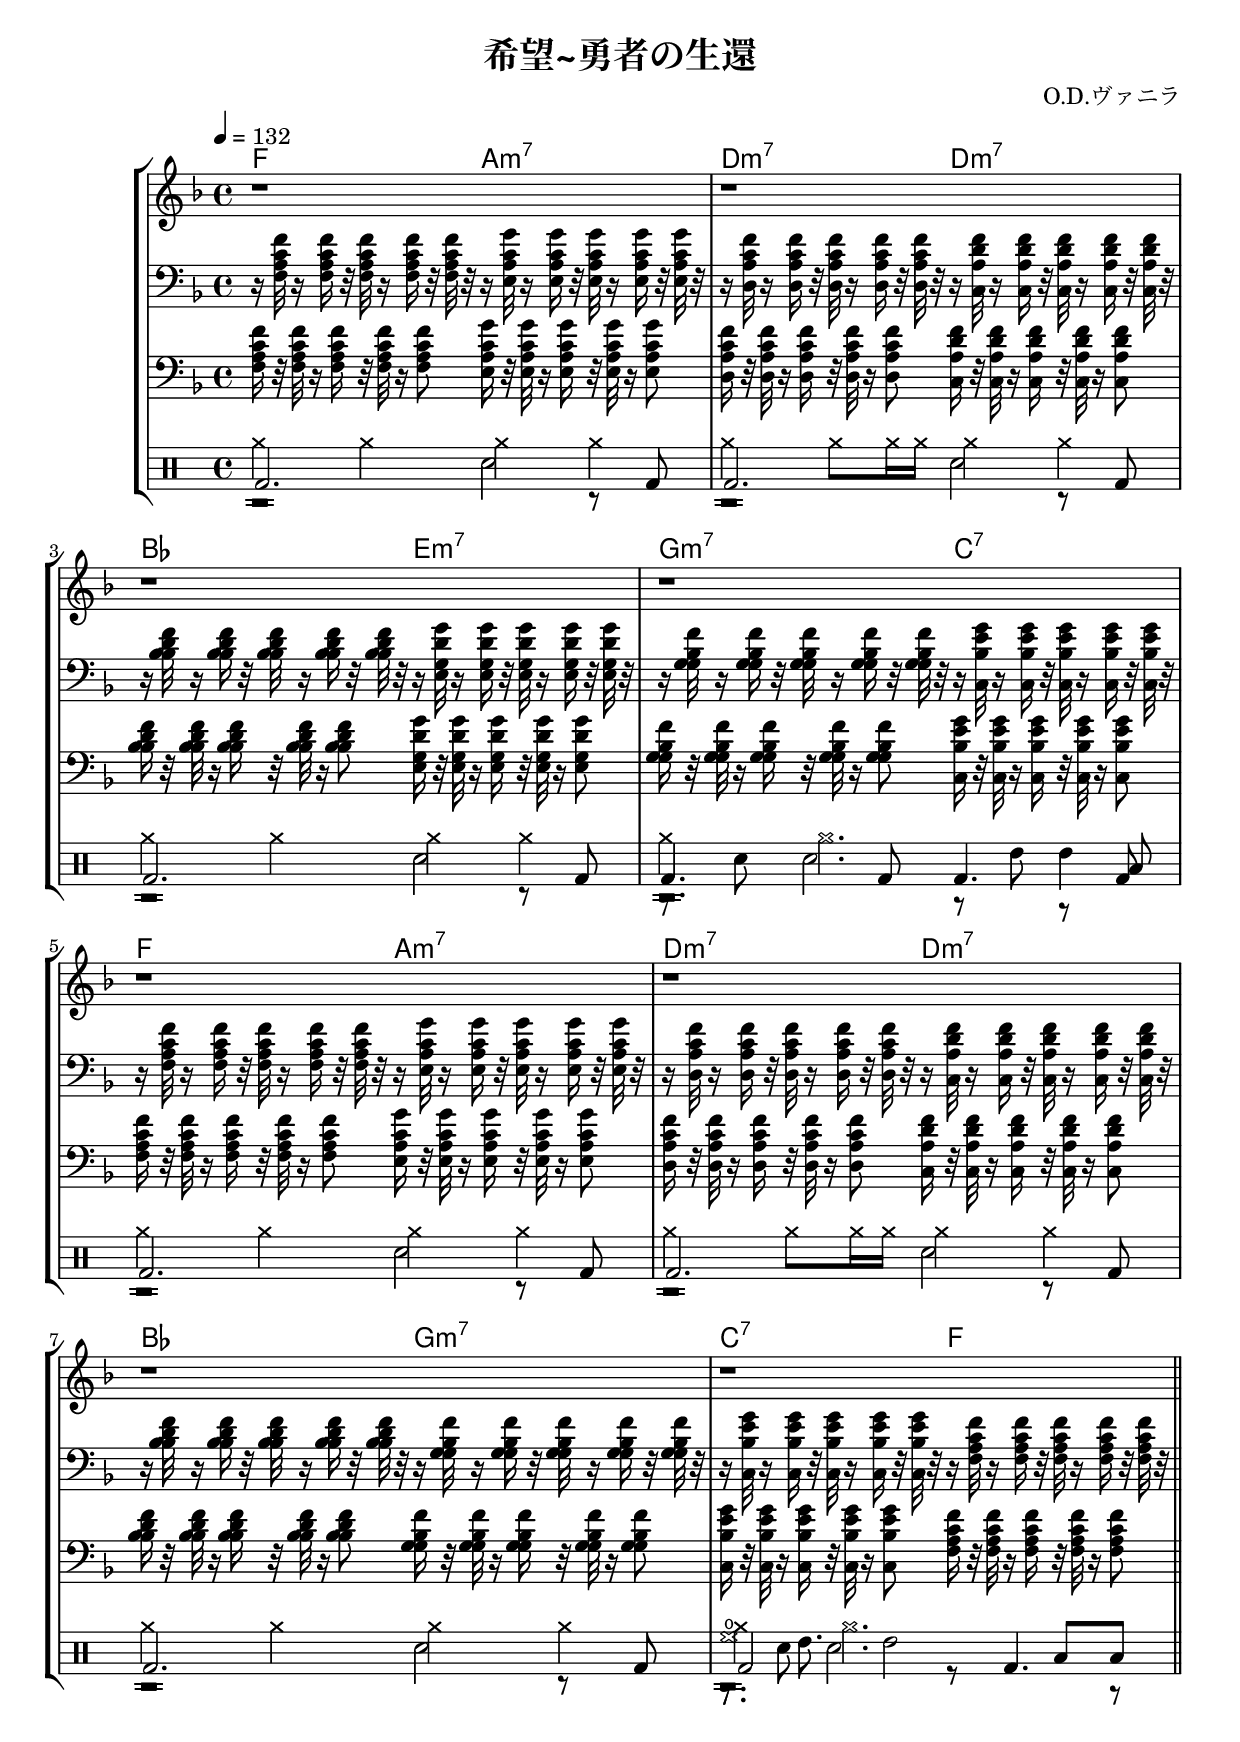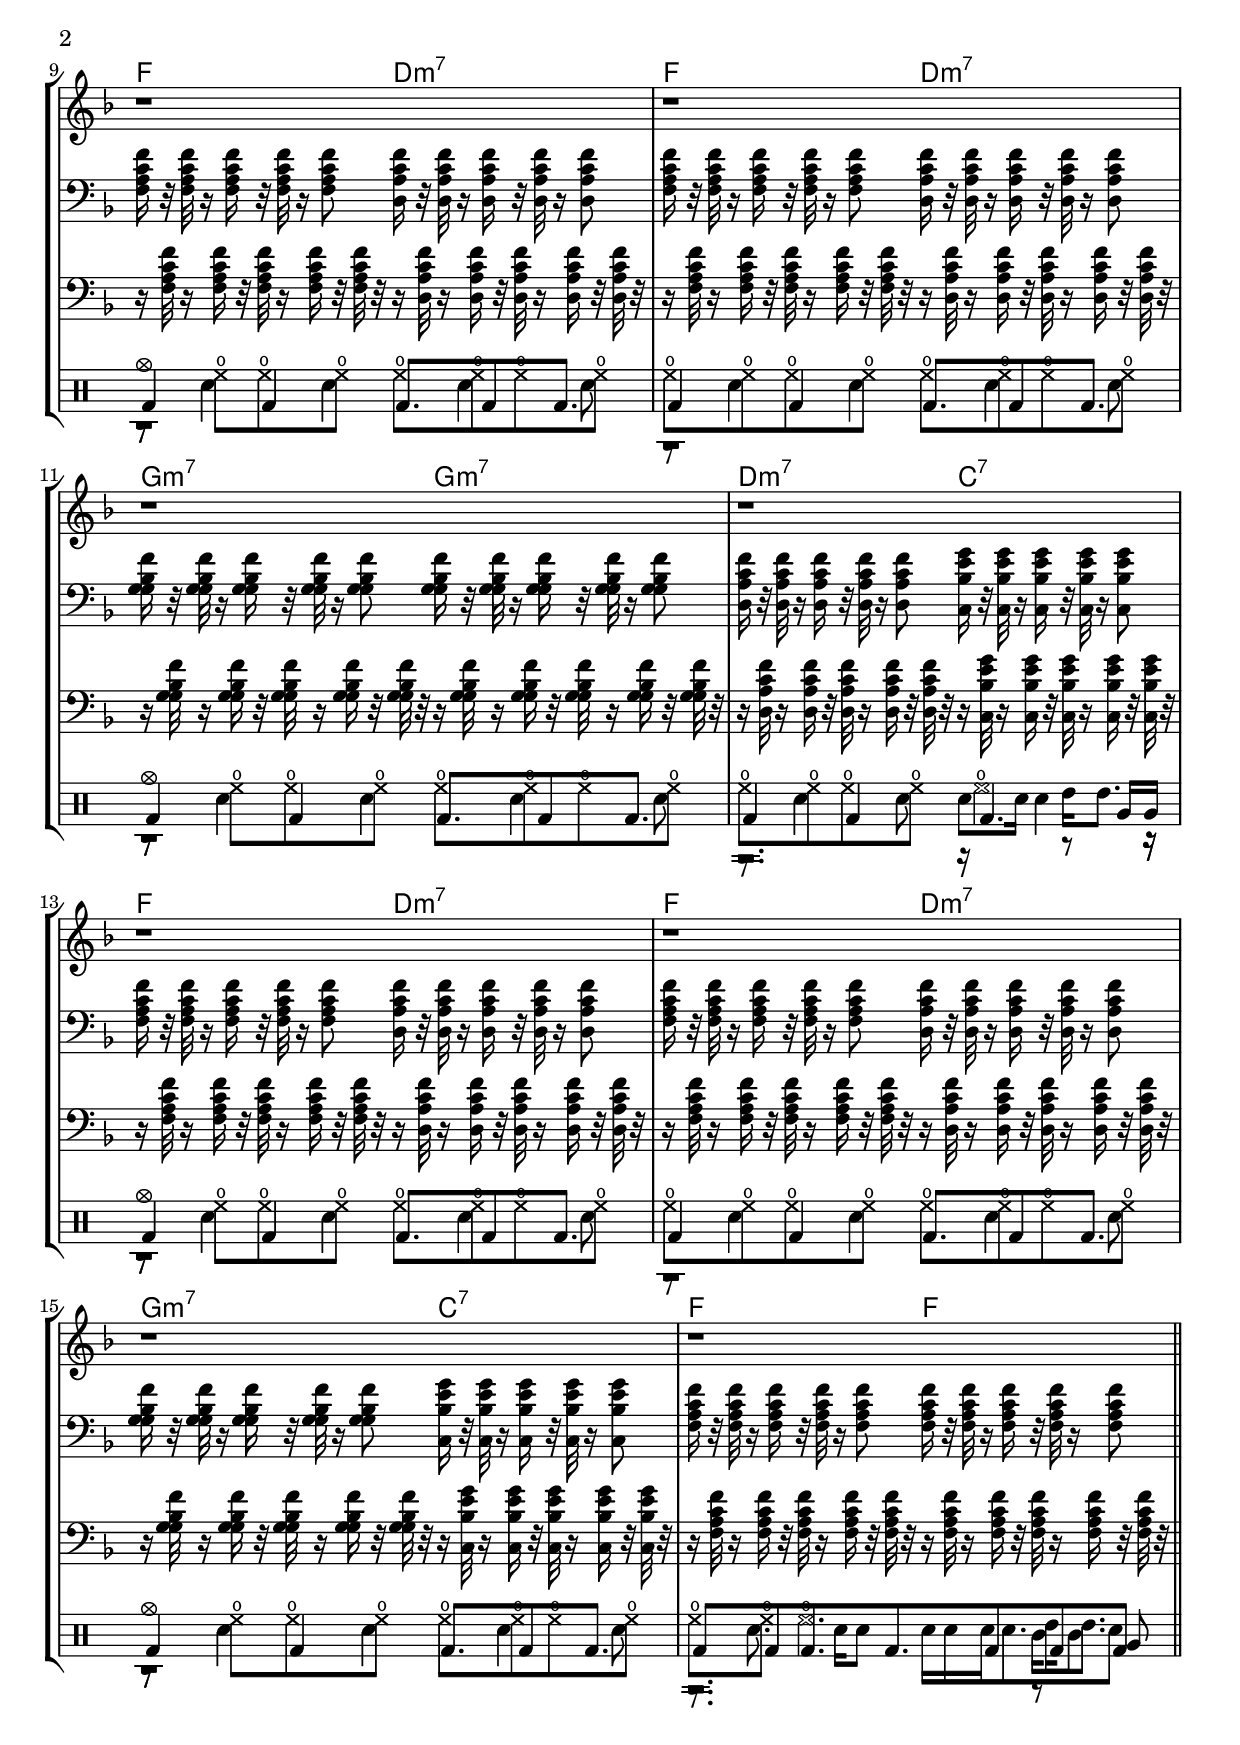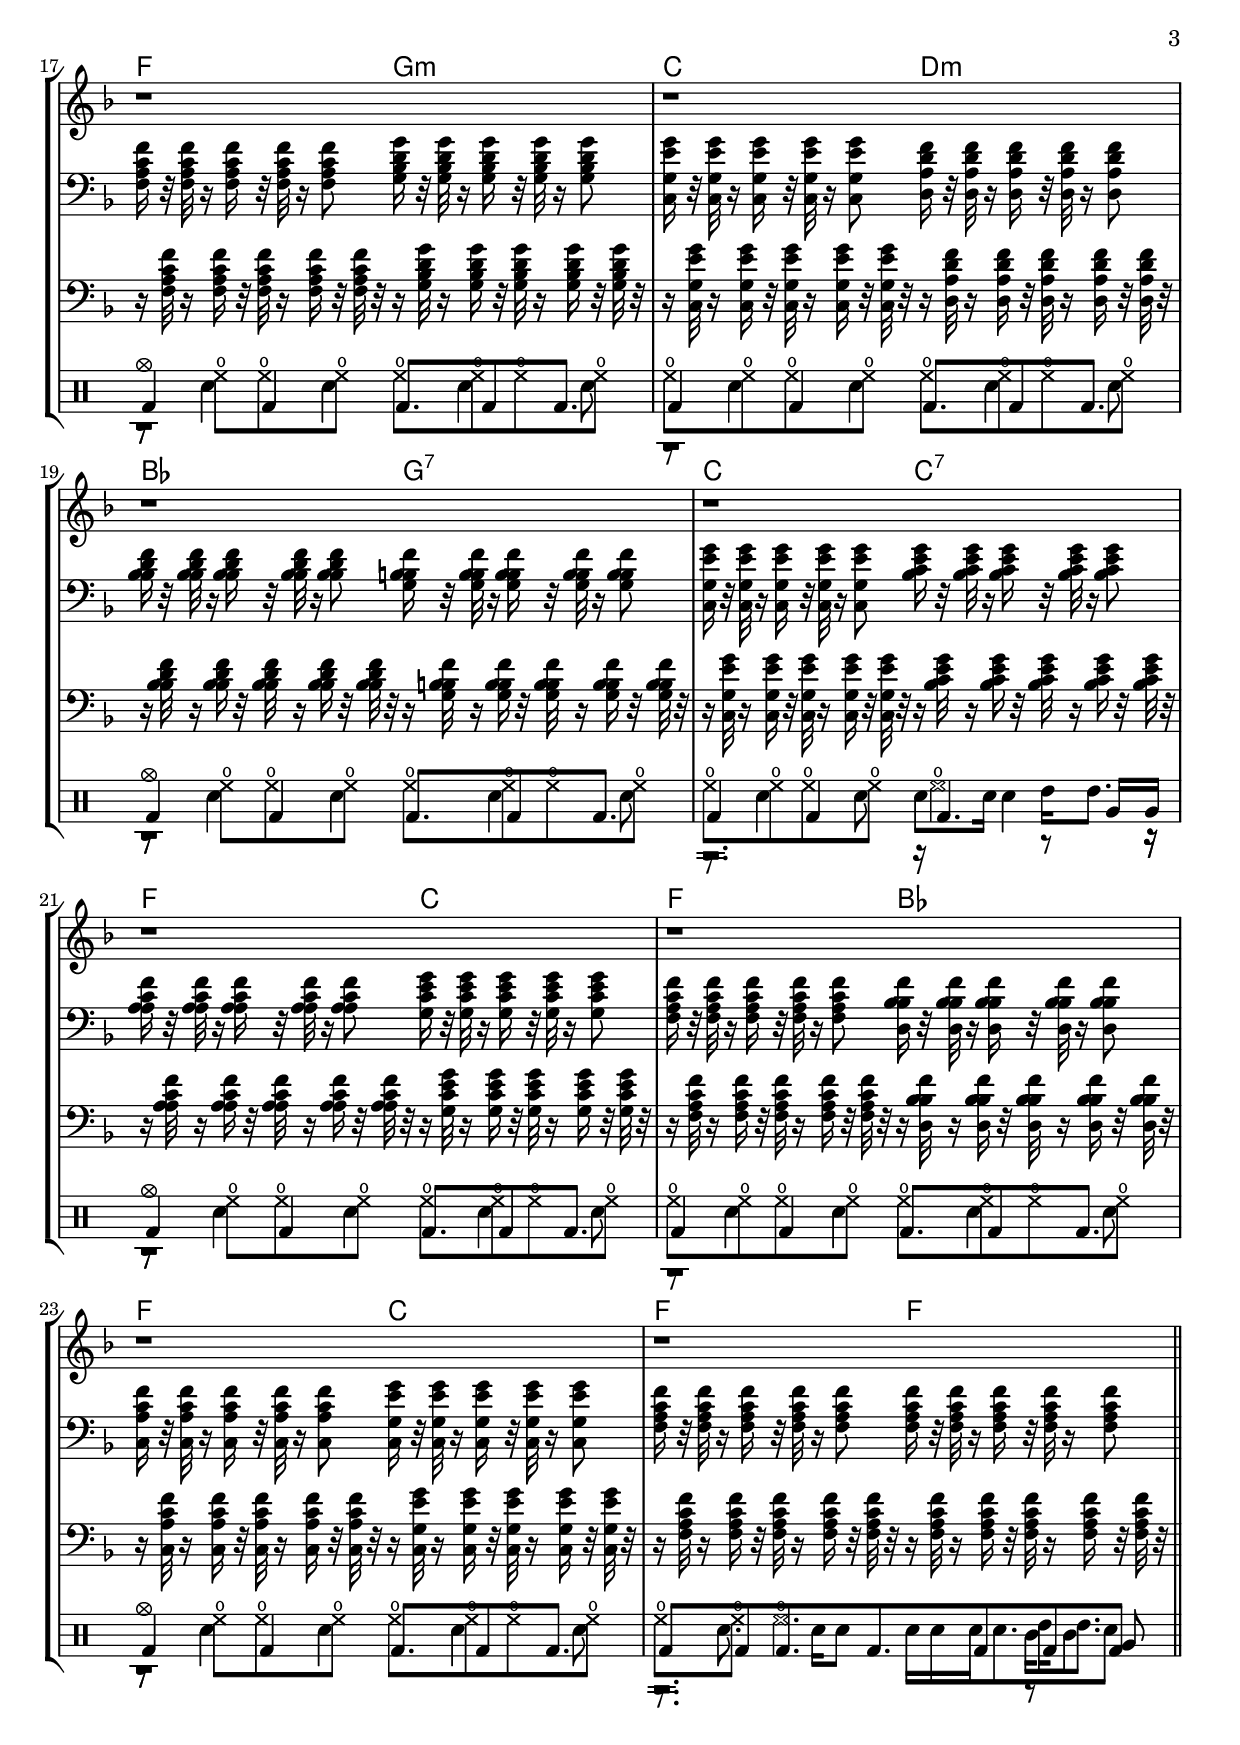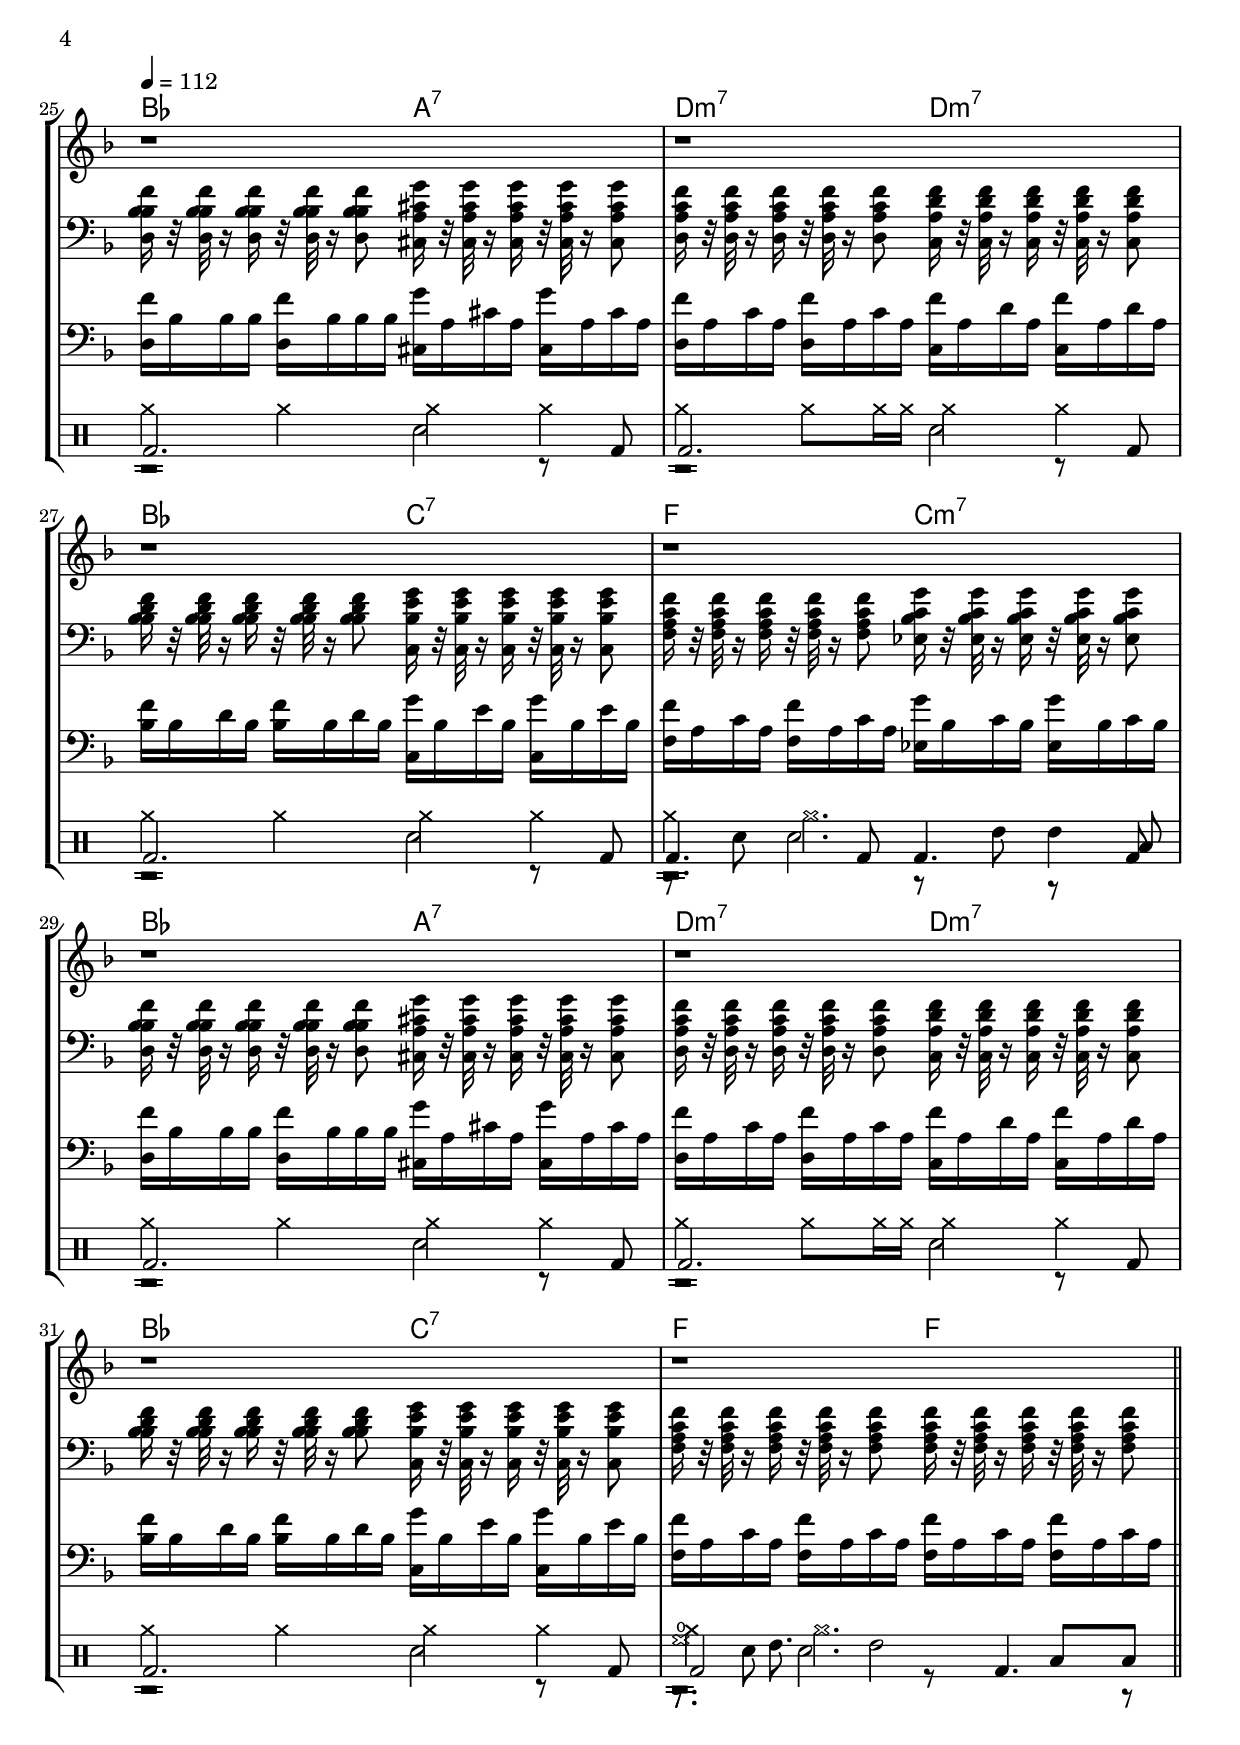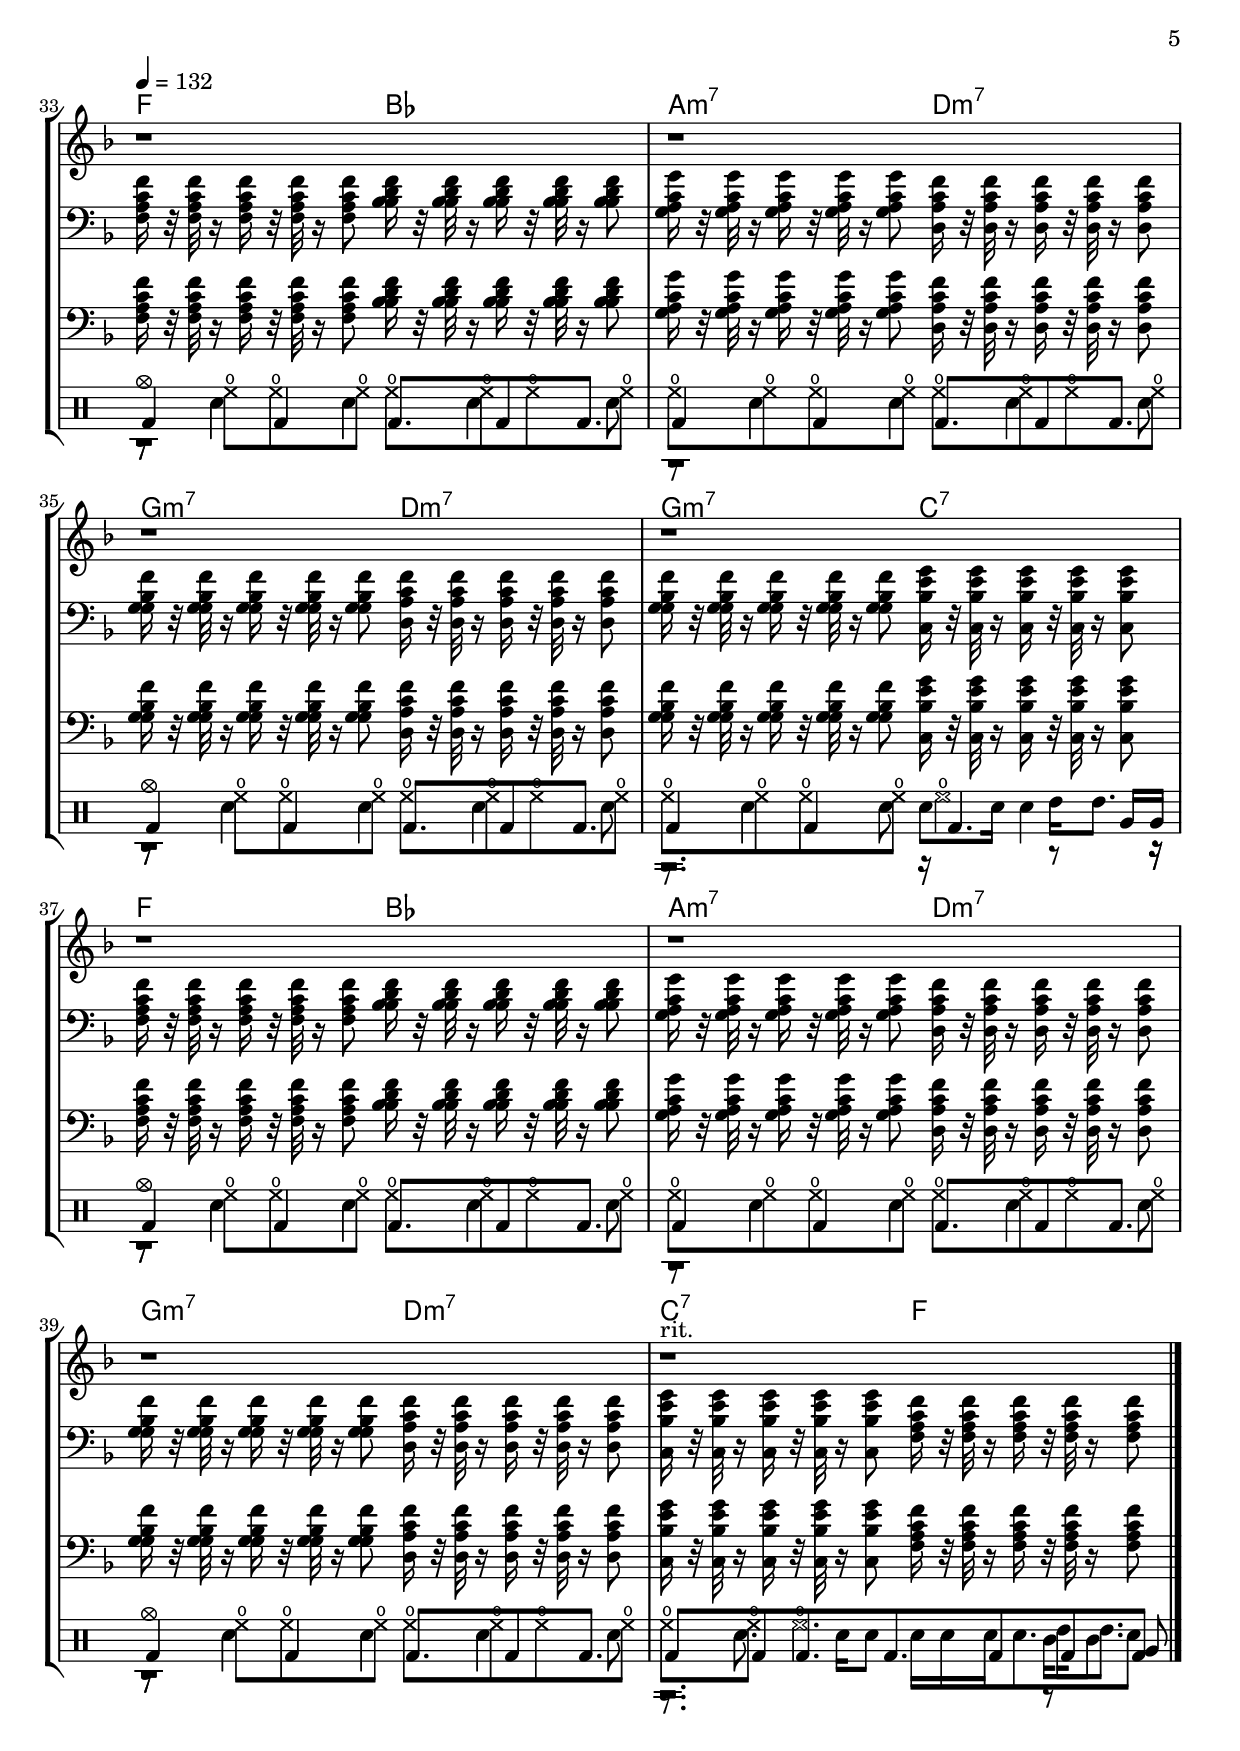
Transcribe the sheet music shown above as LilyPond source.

\version "2.12.1"

\header {
	title = \markup {希望~勇者の生還}
	composer = \markup \center-column {O.D.ヴァニラ}
}

harmony = \chordmode {
	f2 a:min7 d:min7 d:min7 bes e:min7 g:min7 c:7 f a:min7 d:min7 d:min7 bes g:min7 c:7 f 

	f d:min7 f d:min7 g:min7 g:min7 d:min7 c:7 f d:min7 f d:min7 g:min7 c:7 f f 

	f g:m c d:m bes g:7 c c:7 f c f bes f c f f 

	bes a:7 d:min7 d:min7 bes c:7 f c:min7 bes a:7 d:min7 d:min7 bes c:7 f f 

	f bes a:min7 d:min7 g:min7 d:min7 g:min7 c:7 f bes a:min7 d:min7 g:min7 d:min7 c:7 f 
}

melody = {
	\key f \major
	\tempo 4 = 132
	r1 | r1 | r1 | r1 | r1 | r1 | r1 | r1   
	r1 | r1 | r1 | r1 | r1 | r1 | r1 | r1   
	r1 | r1 | r1 | r1 | r1 | r1 | r1 | r1   
	\tempo 4 = 112
	r1 | r1 | r1 | r1 | r1 | r1 | r1 | r1   
	\tempo 4 = 132
	r1 | r1 | r1 | r1 | r1 | r1 | r1 | r1^"rit." \bar "|."
}

words = \lyricmode {
	
	
	
	
	
}

tempochange = {
	\tempo 4 = 132
	r1 | r1 | r1 | r1 | r1 | r1 | r1 | r1 \bar "||"
	\tempo 4 = 132
	r1 | r1 | r1 | r1 | r1 | r1 | r1 | r1 \bar "||"
	\tempo 4 = 132
	r1 | r1 | r1 | r1 | r1 | r1 | r1 | r1 \bar "||"
	\tempo 4 = 112
	r1 | r1 | r1 | r1 | r1 | r1 | r1 | r1 \bar "||"
	\tempo 4 = 132
	r1 | r1 | r1 | r1 | r1 | r1 | r1 | \tempo 4 = 99 r2 \tempo 4 = 88 r2 \bar "|."
}

mainacc = {
	\clef bass
	\set Staff.midiInstrument = #"Acoustic grand"
	\key f \major
	\tempo 4 = 132
	r16 <f a c' f'>32 r16 <f a c' f'>16 r32      <f a c' f'>32 r16      <f a c' f'>16 r32 <f a c' f'>32 r32
	r16 <e a c' g'>32 r16 <e a c' g'>16 r32      <e a c' g'>32 r16      <e a c' g'>16 r32 <e a c' g'>32 r32
	r16 <d a c' f'>32 r16 <d a c' f'>16 r32      <d a c' f'>32 r16      <d a c' f'>16 r32 <d a c' f'>32 r32
	r16 <c a d' f'>32 r16 <c a d' f'>16 r32      <c a d' f'>32 r16      <c a d' f'>16 r32 <c a d' f'>32 r32
	r16 <bes bes d' f'>32 r16 <bes bes d' f'>16 r32      <bes bes d' f'>32 r16      <bes bes d' f'>16 r32 <bes bes d' f'>32 r32
	r16 <e g d' g'>32 r16 <e g d' g'>16 r32      <e g d' g'>32 r16      <e g d' g'>16 r32 <e g d' g'>32 r32
	r16 <g g bes f'>32 r16 <g g bes f'>16 r32      <g g bes f'>32 r16      <g g bes f'>16 r32 <g g bes f'>32 r32
	r16 <c bes e' g'>32 r16 <c bes e' g'>16 r32      <c bes e' g'>32 r16      <c bes e' g'>16 r32 <c bes e' g'>32 r32
	r16 <f a c' f'>32 r16 <f a c' f'>16 r32      <f a c' f'>32 r16      <f a c' f'>16 r32 <f a c' f'>32 r32
	r16 <e a c' g'>32 r16 <e a c' g'>16 r32      <e a c' g'>32 r16      <e a c' g'>16 r32 <e a c' g'>32 r32
	r16 <d a c' f'>32 r16 <d a c' f'>16 r32      <d a c' f'>32 r16      <d a c' f'>16 r32 <d a c' f'>32 r32
	r16 <c a d' f'>32 r16 <c a d' f'>16 r32      <c a d' f'>32 r16      <c a d' f'>16 r32 <c a d' f'>32 r32
	r16 <bes bes d' f'>32 r16 <bes bes d' f'>16 r32      <bes bes d' f'>32 r16      <bes bes d' f'>16 r32 <bes bes d' f'>32 r32
	r16 <g g bes f'>32 r16 <g g bes f'>16 r32      <g g bes f'>32 r16      <g g bes f'>16 r32 <g g bes f'>32 r32
	r16 <c bes e' g'>32 r16 <c bes e' g'>16 r32      <c bes e' g'>32 r16      <c bes e' g'>16 r32 <c bes e' g'>32 r32
	r16 <f a c' f'>32 r16 <f a c' f'>16 r32      <f a c' f'>32 r16      <f a c' f'>16 r32 <f a c' f'>32 r32
	\bar "||"

	\set Staff.midiInstrument = #"Acoustic grand"
	<f a c' f'>16 r32 <f a c' f'>32 r16     <f a c' f'>16 r32 <f a c' f'>32 r16     <f a c' f'>8
	<d a c' f'>16 r32 <d a c' f'>32 r16     <d a c' f'>16 r32 <d a c' f'>32 r16     <d a c' f'>8
	<f a c' f'>16 r32 <f a c' f'>32 r16     <f a c' f'>16 r32 <f a c' f'>32 r16     <f a c' f'>8
	<d a c' f'>16 r32 <d a c' f'>32 r16     <d a c' f'>16 r32 <d a c' f'>32 r16     <d a c' f'>8
	<g g bes f'>16 r32 <g g bes f'>32 r16     <g g bes f'>16 r32 <g g bes f'>32 r16     <g g bes f'>8
	<g g bes f'>16 r32 <g g bes f'>32 r16     <g g bes f'>16 r32 <g g bes f'>32 r16     <g g bes f'>8
	<d a c' f'>16 r32 <d a c' f'>32 r16     <d a c' f'>16 r32 <d a c' f'>32 r16     <d a c' f'>8
	<c bes e' g'>16 r32 <c bes e' g'>32 r16     <c bes e' g'>16 r32 <c bes e' g'>32 r16     <c bes e' g'>8
	<f a c' f'>16 r32 <f a c' f'>32 r16     <f a c' f'>16 r32 <f a c' f'>32 r16     <f a c' f'>8
	<d a c' f'>16 r32 <d a c' f'>32 r16     <d a c' f'>16 r32 <d a c' f'>32 r16     <d a c' f'>8
	<f a c' f'>16 r32 <f a c' f'>32 r16     <f a c' f'>16 r32 <f a c' f'>32 r16     <f a c' f'>8
	<d a c' f'>16 r32 <d a c' f'>32 r16     <d a c' f'>16 r32 <d a c' f'>32 r16     <d a c' f'>8
	<g g bes f'>16 r32 <g g bes f'>32 r16     <g g bes f'>16 r32 <g g bes f'>32 r16     <g g bes f'>8
	<c bes e' g'>16 r32 <c bes e' g'>32 r16     <c bes e' g'>16 r32 <c bes e' g'>32 r16     <c bes e' g'>8
	<f a c' f'>16 r32 <f a c' f'>32 r16     <f a c' f'>16 r32 <f a c' f'>32 r16     <f a c' f'>8
	<f a c' f'>16 r32 <f a c' f'>32 r16     <f a c' f'>16 r32 <f a c' f'>32 r16     <f a c' f'>8
	\bar "||"

	\set Staff.midiInstrument = #"Acoustic grand"
	<f a c' f'>16 r32 <f a c' f'>32 r16     <f a c' f'>16 r32 <f a c' f'>32 r16     <f a c' f'>8
	<bes g d' g'>16 r32 <bes g d' g'>32 r16     <bes g d' g'>16 r32 <bes g d' g'>32 r16     <bes g d' g'>8
	<c g e' g'>16 r32 <c g e' g'>32 r16     <c g e' g'>16 r32 <c g e' g'>32 r16     <c g e' g'>8
	<d a d' f'>16 r32 <d a d' f'>32 r16     <d a d' f'>16 r32 <d a d' f'>32 r16     <d a d' f'>8
	<bes bes d' f'>16 r32 <bes bes d' f'>32 r16     <bes bes d' f'>16 r32 <bes bes d' f'>32 r16     <bes bes d' f'>8
	<b g b f'>16 r32 <b g b f'>32 r16     <b g b f'>16 r32 <b g b f'>32 r16     <b g b f'>8
	<c g e' g'>16 r32 <c g e' g'>32 r16     <c g e' g'>16 r32 <c g e' g'>32 r16     <c g e' g'>8
	<bes c' e' g'>16 r32 <bes c' e' g'>32 r16     <bes c' e' g'>16 r32 <bes c' e' g'>32 r16     <bes c' e' g'>8
	<a a c' f'>16 r32 <a a c' f'>32 r16     <a a c' f'>16 r32 <a a c' f'>32 r16     <a a c' f'>8
	<g c' e' g'>16 r32 <g c' e' g'>32 r16     <g c' e' g'>16 r32 <g c' e' g'>32 r16     <g c' e' g'>8
	<f a c' f'>16 r32 <f a c' f'>32 r16     <f a c' f'>16 r32 <f a c' f'>32 r16     <f a c' f'>8
	<d bes bes f'>16 r32 <d bes bes f'>32 r16     <d bes bes f'>16 r32 <d bes bes f'>32 r16     <d bes bes f'>8
	<c a c' f'>16 r32 <c a c' f'>32 r16     <c a c' f'>16 r32 <c a c' f'>32 r16     <c a c' f'>8
	<c g e' g'>16 r32 <c g e' g'>32 r16     <c g e' g'>16 r32 <c g e' g'>32 r16     <c g e' g'>8
	<f a c' f'>16 r32 <f a c' f'>32 r16     <f a c' f'>16 r32 <f a c' f'>32 r16     <f a c' f'>8
	<f a c' f'>16 r32 <f a c' f'>32 r16     <f a c' f'>16 r32 <f a c' f'>32 r16     <f a c' f'>8
	\bar "||"

	\set Staff.midiInstrument = #"Acoustic grand"
	\tempo 4 = 112
	<d bes bes f'>16 r32 <d bes bes f'>32 r16     <d bes bes f'>16 r32 <d bes bes f'>32 r16     <d bes bes f'>8
	<cis a cis' g'>16 r32 <cis a cis' g'>32 r16     <cis a cis' g'>16 r32 <cis a cis' g'>32 r16     <cis a cis' g'>8
	<d a c' f'>16 r32 <d a c' f'>32 r16     <d a c' f'>16 r32 <d a c' f'>32 r16     <d a c' f'>8
	<c a d' f'>16 r32 <c a d' f'>32 r16     <c a d' f'>16 r32 <c a d' f'>32 r16     <c a d' f'>8
	<bes bes d' f'>16 r32 <bes bes d' f'>32 r16     <bes bes d' f'>16 r32 <bes bes d' f'>32 r16     <bes bes d' f'>8
	<c bes e' g'>16 r32 <c bes e' g'>32 r16     <c bes e' g'>16 r32 <c bes e' g'>32 r16     <c bes e' g'>8
	<f a c' f'>16 r32 <f a c' f'>32 r16     <f a c' f'>16 r32 <f a c' f'>32 r16     <f a c' f'>8
	<es bes c' g'>16 r32 <es bes c' g'>32 r16     <es bes c' g'>16 r32 <es bes c' g'>32 r16     <es bes c' g'>8
	<d bes bes f'>16 r32 <d bes bes f'>32 r16     <d bes bes f'>16 r32 <d bes bes f'>32 r16     <d bes bes f'>8
	<cis a cis' g'>16 r32 <cis a cis' g'>32 r16     <cis a cis' g'>16 r32 <cis a cis' g'>32 r16     <cis a cis' g'>8
	<d a c' f'>16 r32 <d a c' f'>32 r16     <d a c' f'>16 r32 <d a c' f'>32 r16     <d a c' f'>8
	<c a d' f'>16 r32 <c a d' f'>32 r16     <c a d' f'>16 r32 <c a d' f'>32 r16     <c a d' f'>8
	<bes bes d' f'>16 r32 <bes bes d' f'>32 r16     <bes bes d' f'>16 r32 <bes bes d' f'>32 r16     <bes bes d' f'>8
	<c bes e' g'>16 r32 <c bes e' g'>32 r16     <c bes e' g'>16 r32 <c bes e' g'>32 r16     <c bes e' g'>8
	<f a c' f'>16 r32 <f a c' f'>32 r16     <f a c' f'>16 r32 <f a c' f'>32 r16     <f a c' f'>8
	<f a c' f'>16 r32 <f a c' f'>32 r16     <f a c' f'>16 r32 <f a c' f'>32 r16     <f a c' f'>8
	\bar "||"

	\set Staff.midiInstrument = #"Acoustic grand"
	\tempo 4 = 132
	<f a c' f'>16 r32 <f a c' f'>32 r16     <f a c' f'>16 r32 <f a c' f'>32 r16     <f a c' f'>8
	<bes bes d' f'>16 r32 <bes bes d' f'>32 r16     <bes bes d' f'>16 r32 <bes bes d' f'>32 r16     <bes bes d' f'>8
	<a g c' g'>16 r32 <a g c' g'>32 r16     <a g c' g'>16 r32 <a g c' g'>32 r16     <a g c' g'>8
	<d a c' f'>16 r32 <d a c' f'>32 r16     <d a c' f'>16 r32 <d a c' f'>32 r16     <d a c' f'>8
	<g g bes f'>16 r32 <g g bes f'>32 r16     <g g bes f'>16 r32 <g g bes f'>32 r16     <g g bes f'>8
	<d a c' f'>16 r32 <d a c' f'>32 r16     <d a c' f'>16 r32 <d a c' f'>32 r16     <d a c' f'>8
	<g g bes f'>16 r32 <g g bes f'>32 r16     <g g bes f'>16 r32 <g g bes f'>32 r16     <g g bes f'>8
	<c bes e' g'>16 r32 <c bes e' g'>32 r16     <c bes e' g'>16 r32 <c bes e' g'>32 r16     <c bes e' g'>8
	<f a c' f'>16 r32 <f a c' f'>32 r16     <f a c' f'>16 r32 <f a c' f'>32 r16     <f a c' f'>8
	<bes bes d' f'>16 r32 <bes bes d' f'>32 r16     <bes bes d' f'>16 r32 <bes bes d' f'>32 r16     <bes bes d' f'>8
	<a g c' g'>16 r32 <a g c' g'>32 r16     <a g c' g'>16 r32 <a g c' g'>32 r16     <a g c' g'>8
	<d a c' f'>16 r32 <d a c' f'>32 r16     <d a c' f'>16 r32 <d a c' f'>32 r16     <d a c' f'>8
	<g g bes f'>16 r32 <g g bes f'>32 r16     <g g bes f'>16 r32 <g g bes f'>32 r16     <g g bes f'>8
	<d a c' f'>16 r32 <d a c' f'>32 r16     <d a c' f'>16 r32 <d a c' f'>32 r16     <d a c' f'>8
	<c bes e' g'>16 r32 <c bes e' g'>32 r16     <c bes e' g'>16 r32 <c bes e' g'>32 r16     <c bes e' g'>8
	<f a c' f'>16 r32 <f a c' f'>32 r16     <f a c' f'>16 r32 <f a c' f'>32 r16     <f a c' f'>8
	\bar "|."
}

subacc = {
	\clef bass
	\set Staff.midiInstrument = #"Violin"
	\key f \major
	\tempo 4 = 132
	<f a c' f'>16 r32 <f a c' f'>32 r16     <f a c' f'>16 r32 <f a c' f'>32 r16     <f a c' f'>8
	<e a c' g'>16 r32 <e a c' g'>32 r16     <e a c' g'>16 r32 <e a c' g'>32 r16     <e a c' g'>8
	<d a c' f'>16 r32 <d a c' f'>32 r16     <d a c' f'>16 r32 <d a c' f'>32 r16     <d a c' f'>8
	<c a d' f'>16 r32 <c a d' f'>32 r16     <c a d' f'>16 r32 <c a d' f'>32 r16     <c a d' f'>8
	<bes bes d' f'>16 r32 <bes bes d' f'>32 r16     <bes bes d' f'>16 r32 <bes bes d' f'>32 r16     <bes bes d' f'>8
	<e g d' g'>16 r32 <e g d' g'>32 r16     <e g d' g'>16 r32 <e g d' g'>32 r16     <e g d' g'>8
	<g g bes f'>16 r32 <g g bes f'>32 r16     <g g bes f'>16 r32 <g g bes f'>32 r16     <g g bes f'>8
	<c bes e' g'>16 r32 <c bes e' g'>32 r16     <c bes e' g'>16 r32 <c bes e' g'>32 r16     <c bes e' g'>8
	<f a c' f'>16 r32 <f a c' f'>32 r16     <f a c' f'>16 r32 <f a c' f'>32 r16     <f a c' f'>8
	<e a c' g'>16 r32 <e a c' g'>32 r16     <e a c' g'>16 r32 <e a c' g'>32 r16     <e a c' g'>8
	<d a c' f'>16 r32 <d a c' f'>32 r16     <d a c' f'>16 r32 <d a c' f'>32 r16     <d a c' f'>8
	<c a d' f'>16 r32 <c a d' f'>32 r16     <c a d' f'>16 r32 <c a d' f'>32 r16     <c a d' f'>8
	<bes bes d' f'>16 r32 <bes bes d' f'>32 r16     <bes bes d' f'>16 r32 <bes bes d' f'>32 r16     <bes bes d' f'>8
	<g g bes f'>16 r32 <g g bes f'>32 r16     <g g bes f'>16 r32 <g g bes f'>32 r16     <g g bes f'>8
	<c bes e' g'>16 r32 <c bes e' g'>32 r16     <c bes e' g'>16 r32 <c bes e' g'>32 r16     <c bes e' g'>8
	<f a c' f'>16 r32 <f a c' f'>32 r16     <f a c' f'>16 r32 <f a c' f'>32 r16     <f a c' f'>8
	\bar "||"

	\set Staff.midiInstrument = #"orchestral strings"
	r16 <f a c' f'>32 r16 <f a c' f'>16 r32      <f a c' f'>32 r16      <f a c' f'>16 r32 <f a c' f'>32 r32
	r16 <d a c' f'>32 r16 <d a c' f'>16 r32      <d a c' f'>32 r16      <d a c' f'>16 r32 <d a c' f'>32 r32
	r16 <f a c' f'>32 r16 <f a c' f'>16 r32      <f a c' f'>32 r16      <f a c' f'>16 r32 <f a c' f'>32 r32
	r16 <d a c' f'>32 r16 <d a c' f'>16 r32      <d a c' f'>32 r16      <d a c' f'>16 r32 <d a c' f'>32 r32
	r16 <g g bes f'>32 r16 <g g bes f'>16 r32      <g g bes f'>32 r16      <g g bes f'>16 r32 <g g bes f'>32 r32
	r16 <g g bes f'>32 r16 <g g bes f'>16 r32      <g g bes f'>32 r16      <g g bes f'>16 r32 <g g bes f'>32 r32
	r16 <d a c' f'>32 r16 <d a c' f'>16 r32      <d a c' f'>32 r16      <d a c' f'>16 r32 <d a c' f'>32 r32
	r16 <c bes e' g'>32 r16 <c bes e' g'>16 r32      <c bes e' g'>32 r16      <c bes e' g'>16 r32 <c bes e' g'>32 r32
	r16 <f a c' f'>32 r16 <f a c' f'>16 r32      <f a c' f'>32 r16      <f a c' f'>16 r32 <f a c' f'>32 r32
	r16 <d a c' f'>32 r16 <d a c' f'>16 r32      <d a c' f'>32 r16      <d a c' f'>16 r32 <d a c' f'>32 r32
	r16 <f a c' f'>32 r16 <f a c' f'>16 r32      <f a c' f'>32 r16      <f a c' f'>16 r32 <f a c' f'>32 r32
	r16 <d a c' f'>32 r16 <d a c' f'>16 r32      <d a c' f'>32 r16      <d a c' f'>16 r32 <d a c' f'>32 r32
	r16 <g g bes f'>32 r16 <g g bes f'>16 r32      <g g bes f'>32 r16      <g g bes f'>16 r32 <g g bes f'>32 r32
	r16 <c bes e' g'>32 r16 <c bes e' g'>16 r32      <c bes e' g'>32 r16      <c bes e' g'>16 r32 <c bes e' g'>32 r32
	r16 <f a c' f'>32 r16 <f a c' f'>16 r32      <f a c' f'>32 r16      <f a c' f'>16 r32 <f a c' f'>32 r32
	r16 <f a c' f'>32 r16 <f a c' f'>16 r32      <f a c' f'>32 r16      <f a c' f'>16 r32 <f a c' f'>32 r32
	\bar "||"

	\set Staff.midiInstrument = #"FX 3 (crystal)"
	r16 <f a c' f'>32 r16 <f a c' f'>16 r32      <f a c' f'>32 r16      <f a c' f'>16 r32 <f a c' f'>32 r32
	r16 <bes g d' g'>32 r16 <bes g d' g'>16 r32      <bes g d' g'>32 r16      <bes g d' g'>16 r32 <bes g d' g'>32 r32
	r16 <c g e' g'>32 r16 <c g e' g'>16 r32      <c g e' g'>32 r16      <c g e' g'>16 r32 <c g e' g'>32 r32
	r16 <d a d' f'>32 r16 <d a d' f'>16 r32      <d a d' f'>32 r16      <d a d' f'>16 r32 <d a d' f'>32 r32
	r16 <bes bes d' f'>32 r16 <bes bes d' f'>16 r32      <bes bes d' f'>32 r16      <bes bes d' f'>16 r32 <bes bes d' f'>32 r32
	r16 <b g b f'>32 r16 <b g b f'>16 r32      <b g b f'>32 r16      <b g b f'>16 r32 <b g b f'>32 r32
	r16 <c g e' g'>32 r16 <c g e' g'>16 r32      <c g e' g'>32 r16      <c g e' g'>16 r32 <c g e' g'>32 r32
	r16 <bes c' e' g'>32 r16 <bes c' e' g'>16 r32      <bes c' e' g'>32 r16      <bes c' e' g'>16 r32 <bes c' e' g'>32 r32
	r16 <a a c' f'>32 r16 <a a c' f'>16 r32      <a a c' f'>32 r16      <a a c' f'>16 r32 <a a c' f'>32 r32
	r16 <g c' e' g'>32 r16 <g c' e' g'>16 r32      <g c' e' g'>32 r16      <g c' e' g'>16 r32 <g c' e' g'>32 r32
	r16 <f a c' f'>32 r16 <f a c' f'>16 r32      <f a c' f'>32 r16      <f a c' f'>16 r32 <f a c' f'>32 r32
	r16 <d bes bes f'>32 r16 <d bes bes f'>16 r32      <d bes bes f'>32 r16      <d bes bes f'>16 r32 <d bes bes f'>32 r32
	r16 <c a c' f'>32 r16 <c a c' f'>16 r32      <c a c' f'>32 r16      <c a c' f'>16 r32 <c a c' f'>32 r32
	r16 <c g e' g'>32 r16 <c g e' g'>16 r32      <c g e' g'>32 r16      <c g e' g'>16 r32 <c g e' g'>32 r32
	r16 <f a c' f'>32 r16 <f a c' f'>16 r32      <f a c' f'>32 r16      <f a c' f'>16 r32 <f a c' f'>32 r32
	r16 <f a c' f'>32 r16 <f a c' f'>16 r32      <f a c' f'>32 r16      <f a c' f'>16 r32 <f a c' f'>32 r32
	\bar "||"

	\set Staff.midiInstrument = #"Marimba"
	\tempo 4 = 112
	<d f'>16 bes bes bes <d f'> bes bes bes
	<cis g'>16 a cis' a <cis g'> a cis' a
	<d f'>16 a c' a <d f'> a c' a
	<c f'>16 a d' a <c f'> a d' a
	<bes f'>16 bes d' bes <bes f'> bes d' bes
	<c g'>16 bes e' bes <c g'> bes e' bes
	<f f'>16 a c' a <f f'> a c' a
	<es g'>16 bes c' bes <es g'> bes c' bes
	<d f'>16 bes bes bes <d f'> bes bes bes
	<cis g'>16 a cis' a <cis g'> a cis' a
	<d f'>16 a c' a <d f'> a c' a
	<c f'>16 a d' a <c f'> a d' a
	<bes f'>16 bes d' bes <bes f'> bes d' bes
	<c g'>16 bes e' bes <c g'> bes e' bes
	<f f'>16 a c' a <f f'> a c' a
	<f f'>16 a c' a <f f'> a c' a
	\bar "||"

	\set Staff.midiInstrument = #"Recorder"
	\tempo 4 = 132
	<f a c' f'>16 r32 <f a c' f'>32 r16     <f a c' f'>16 r32 <f a c' f'>32 r16     <f a c' f'>8
	<bes bes d' f'>16 r32 <bes bes d' f'>32 r16     <bes bes d' f'>16 r32 <bes bes d' f'>32 r16     <bes bes d' f'>8
	<a g c' g'>16 r32 <a g c' g'>32 r16     <a g c' g'>16 r32 <a g c' g'>32 r16     <a g c' g'>8
	<d a c' f'>16 r32 <d a c' f'>32 r16     <d a c' f'>16 r32 <d a c' f'>32 r16     <d a c' f'>8
	<g g bes f'>16 r32 <g g bes f'>32 r16     <g g bes f'>16 r32 <g g bes f'>32 r16     <g g bes f'>8
	<d a c' f'>16 r32 <d a c' f'>32 r16     <d a c' f'>16 r32 <d a c' f'>32 r16     <d a c' f'>8
	<g g bes f'>16 r32 <g g bes f'>32 r16     <g g bes f'>16 r32 <g g bes f'>32 r16     <g g bes f'>8
	<c bes e' g'>16 r32 <c bes e' g'>32 r16     <c bes e' g'>16 r32 <c bes e' g'>32 r16     <c bes e' g'>8
	<f a c' f'>16 r32 <f a c' f'>32 r16     <f a c' f'>16 r32 <f a c' f'>32 r16     <f a c' f'>8
	<bes bes d' f'>16 r32 <bes bes d' f'>32 r16     <bes bes d' f'>16 r32 <bes bes d' f'>32 r16     <bes bes d' f'>8
	<a g c' g'>16 r32 <a g c' g'>32 r16     <a g c' g'>16 r32 <a g c' g'>32 r16     <a g c' g'>8
	<d a c' f'>16 r32 <d a c' f'>32 r16     <d a c' f'>16 r32 <d a c' f'>32 r16     <d a c' f'>8
	<g g bes f'>16 r32 <g g bes f'>32 r16     <g g bes f'>16 r32 <g g bes f'>32 r16     <g g bes f'>8
	<d a c' f'>16 r32 <d a c' f'>32 r16     <d a c' f'>16 r32 <d a c' f'>32 r16     <d a c' f'>8
	<c bes e' g'>16 r32 <c bes e' g'>32 r16     <c bes e' g'>16 r32 <c bes e' g'>32 r16     <c bes e' g'>8
	<f a c' f'>16 r32 <f a c' f'>32 r16     <f a c' f'>16 r32 <f a c' f'>32 r16     <f a c' f'>8
	\bar "|."
}

percA = {
	\drummode {
	cymr4 cymr4 cymr4 cymr4  |cymr4 cymr8 cymr16 cymr16 cymr4 cymr4  |cymr4 cymr4 cymr4 cymr4  |cymr4 cymr2.  |cymr4 cymr4 cymr4 cymr4  |cymr4 cymr8 cymr16 cymr16 cymr4 cymr4  |cymr4 cymr4 cymr4 cymr4  |cymr4 cymr2.  \bar "||"
	r8 hho8 hho8 hho8 hho8 hho8 hho8 hho8  |hho8 hho8 hho8 hho8 hho8 hho8 hho8 hho8  |r8 hho8 hho8 hho8 hho8 hho8 hho8 hho8  |hho8 hho8 hho8 hho8 hho2  |r8 hho8 hho8 hho8 hho8 hho8 hho8 hho8  |hho8 hho8 hho8 hho8 hho8 hho8 hho8 hho8  |r8 hho8 hho8 hho8 hho8 hho8 hho8 hho8  |hho8 hho8 hho2.  \bar "||"
	r8 hho8 hho8 hho8 hho8 hho8 hho8 hho8  |hho8 hho8 hho8 hho8 hho8 hho8 hho8 hho8  |r8 hho8 hho8 hho8 hho8 hho8 hho8 hho8  |hho8 hho8 hho8 hho8 hho2  |r8 hho8 hho8 hho8 hho8 hho8 hho8 hho8  |hho8 hho8 hho8 hho8 hho8 hho8 hho8 hho8  |r8 hho8 hho8 hho8 hho8 hho8 hho8 hho8  |hho8 hho8 hho2.  \bar "||"
	cymr4 cymr4 cymr4 cymr4  |cymr4 cymr8 cymr16 cymr16 cymr4 cymr4  |cymr4 cymr4 cymr4 cymr4  |cymr4 cymr2.  |cymr4 cymr4 cymr4 cymr4  |cymr4 cymr8 cymr16 cymr16 cymr4 cymr4  |cymr4 cymr4 cymr4 cymr4  |cymr4 cymr2.  \bar "||"
	r8 hho8 hho8 hho8 hho8 hho8 hho8 hho8  |hho8 hho8 hho8 hho8 hho8 hho8 hho8 hho8  |r8 hho8 hho8 hho8 hho8 hho8 hho8 hho8  |hho8 hho8 hho8 hho8 hho2  |r8 hho8 hho8 hho8 hho8 hho8 hho8 hho8  |hho8 hho8 hho8 hho8 hho8 hho8 hho8 hho8  |r8 hho8 hho8 hho8 hho8 hho8 hho8 hho8  |hho8 hho8 hho2.  \bar "|."
	}
}

percB = {
	\drummode {
	r2 sn2  |r2 sn2  |r2 sn2  |r8 sn8 sn2.  |r2 sn2  |r2 sn2  |r2 sn2  |r8 sn8 sn2.  \bar "||"
	r8 sn4 sn4 sn4 sn8  |r8 sn4 sn4 sn4 sn8  |r8 sn4 sn4 sn4 sn8  |r8 sn4 sn8 sn8 sn16 sn4 r16  |r8 sn4 sn4 sn4 sn8  |r8 sn4 sn4 sn4 sn8  |r8 sn4 sn4 sn4 sn8  |r8 sn8. sn16 sn8 sn16 sn16 sn16 sn8. sn8  \bar "||"
	r8 sn4 sn4 sn4 sn8  |r8 sn4 sn4 sn4 sn8  |r8 sn4 sn4 sn4 sn8  |r8 sn4 sn8 sn8 sn16 sn4 r16  |r8 sn4 sn4 sn4 sn8  |r8 sn4 sn4 sn4 sn8  |r8 sn4 sn4 sn4 sn8  |r8 sn8. sn16 sn8 sn16 sn16 sn16 sn8. sn8  \bar "||"
	r2 sn2  |r2 sn2  |r2 sn2  |r8 sn8 sn2.  |r2 sn2  |r2 sn2  |r2 sn2  |r8 sn8 sn2.  \bar "||"
	r8 sn4 sn4 sn4 sn8  |r8 sn4 sn4 sn4 sn8  |r8 sn4 sn4 sn4 sn8  |r8 sn4 sn8 sn8 sn16 sn4 r16  |r8 sn4 sn4 sn4 sn8  |r8 sn4 sn4 sn4 sn8  |r8 sn4 sn4 sn4 sn8  |r8 sn8. sn16 sn8 sn16 sn16 sn16 sn8. sn8  \bar "|."
	}
}

percC = {
	\drummode {
	bd2. r8 bd8  |bd2. r8 bd8  |bd2. r8 bd8  |bd4. bd8 bd4. bd8  |bd2. r8 bd8  |bd2. r8 bd8  |bd2. r8 bd8  |bd2 r8 bd4.  \bar "||"
	bd4 bd4 bd8. bd8 bd8.  |bd4 bd4 bd8. bd8 bd8.  |bd4 bd4 bd8. bd8 bd8.  |bd4 bd4 r16 bd4. r16  |bd4 bd4 bd8. bd8 bd8.  |bd4 bd4 bd8. bd8 bd8.  |bd4 bd4 bd8. bd8 bd8.  |bd8 bd8 bd8. bd8. bd8 bd8 bd8  \bar "||"
	bd4 bd4 bd8. bd8 bd8.  |bd4 bd4 bd8. bd8 bd8.  |bd4 bd4 bd8. bd8 bd8.  |bd4 bd4 r16 bd4. r16  |bd4 bd4 bd8. bd8 bd8.  |bd4 bd4 bd8. bd8 bd8.  |bd4 bd4 bd8. bd8 bd8.  |bd8 bd8 bd8. bd8. bd8 bd8 bd8  \bar "||"
	bd2. r8 bd8  |bd2. r8 bd8  |bd2. r8 bd8  |bd4. bd8 bd4. bd8  |bd2. r8 bd8  |bd2. r8 bd8  |bd2. r8 bd8  |bd2 r8 bd4.  \bar "||"
	bd4 bd4 bd8. bd8 bd8.  |bd4 bd4 bd8. bd8 bd8.  |bd4 bd4 bd8. bd8 bd8.  |bd4 bd4 r16 bd4. r16  |bd4 bd4 bd8. bd8 bd8.  |bd4 bd4 bd8. bd8 bd8.  |bd4 bd4 bd8. bd8 bd8.  |bd8 bd8 bd8. bd8. bd8 bd8 bd8  \bar "|."
	}
}

percD = {
	\drummode {
	r1 |r1 |r1 |r2 r8 tommh8 tommh4  |r1 |r1 |r1 |r8. tommh8. tommh2 r8  \bar "||"
	cymc1  |r1  |cymc1  |r1  |cymc1  |r1  |cymc1  |r1  \bar "||"
	cymc1  |r1  |cymc1  |r1  |cymc1  |r1  |cymc1  |r1  \bar "||"
	r1 |r1 |r1 |r2 r8 tommh8 tommh4  |r1 |r1 |r1 |r8. tommh8. tommh2 r8  \bar "||"
	cymc1  |r1  |cymc1  |r1  |cymc1  |r1  |cymc1  |r1  \bar "|."
	}
}

percE = {
	\drummode {
	r1 |r1 |r1 |r2. r8 toml8  |r1 |r1 |r1 |r2. toml8 toml8  \bar "||"
	r1 |r1 |r1 |r2. tommh16 tommh8.  |r1 |r1 |r1 |r2. tommh16 tommh8.  \bar "||"
	r1 |r1 |r1 |r2. tommh16 tommh8.  |r1 |r1 |r1 |r2. tommh16 tommh8.  \bar "||"
	r1 |r1 |r1 |r2. r8 toml8  |r1 |r1 |r1 |r2. toml8 toml8  \bar "||"
	r1 |r1 |r1 |r2. tommh16 tommh8.  |r1 |r1 |r1 |r2. tommh16 tommh8.  \bar "|."
	}
}

percF = {
	\drummode {
	r1 |r1 |r1 |r1 |r1 |r1 |r1 |hho1  \bar "||"
	r1 |r1 |r1 |r2. r8 tomfh16 tomfh16  |r1 |r1 |r1 |r2. r8 tomfh8  \bar "||"
	r1 |r1 |r1 |r2. r8 tomfh16 tomfh16  |r1 |r1 |r1 |r2. r8 tomfh8  \bar "||"
	r1 |r1 |r1 |r1 |r1 |r1 |r1 |hho1  \bar "||"
	r1 |r1 |r1 |r2. r8 tomfh16 tomfh16  |r1 |r1 |r1 |r2. r8 tomfh8  \bar "|."
	}
}

percG = {
	\drummode {
	r1 | r1 | r1 | r1 | r1 | r1 | r1 | r1 \bar "||"
	r1 |r1 |r1 |r1 |r1 |r1 |r1 |r2. tomml16 tomml8.  \bar "||"
	r1 |r1 |r1 |r1 |r1 |r1 |r1 |r2. tomml16 tomml8.  \bar "||"
	r1 | r1 | r1 | r1 | r1 | r1 | r1 | r1 \bar "||"
	r1 |r1 |r1 |r1 |r1 |r1 |r1 |r2. tomml16 tomml8.  \bar "|."
	}
}

\score {
	<<
		\new StaffGroup <<
			\new ChordNames {\harmony}
			\new Voice = "melody" {\melody}
			\new Lyrics \lyricsto "melody" \words
			\new Staff = "mainacc" {\mainacc}
			\new Staff = "subacc" {\subacc}
			\new DrumStaff <<
				\new DrumVoice {\percA}
				\new DrumVoice {\percB}
				\new DrumVoice {\percC}
				\new DrumVoice {\percD}
				\new DrumVoice {\percE}
				\new DrumVoice {\percF}
				\new DrumVoice {\percG}
			>>
		>>
	>>
	\layout { }
}
